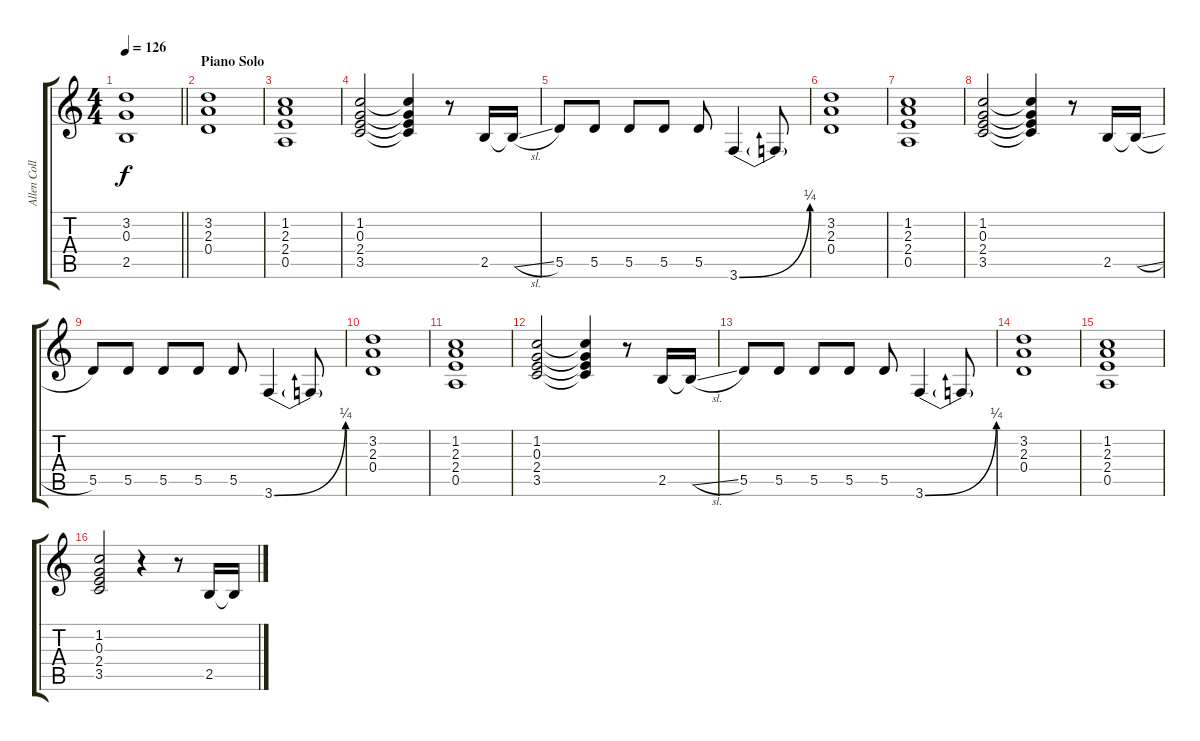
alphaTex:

\track ("Allen Collins - Rhythm Guitar" "Allen Coll") {instrument distortionguitar}
\staff {score tabs}
\tuning (E4 B3 G3 D3 A2 D2) {hide}
\ts (4 4)
\tempo 126
\clef g2
\barLineRight lightlight
\ks c
(3.2 0.3 2.5).1{dy f} |
\section ("" "Piano Solo")
(3.2 2.3 0.4).1 |
(1.2 2.3 2.4 0.5).1 |
(1.2 0.3 2.4 3.5).2 (1.2{t} 0.3{t} 2.4{t} 3.5{t}).4 r.8 2.5.16 2.5{sl t}.16 |
5.5.8 5.5.8 5.5.8 5.5.8 5.5.8 3.6{be (bend 0 0 60 1)}.4 3.6{t}.8 |
(3.2 2.3 0.4).1 |
(1.2 2.3 2.4 0.5).1 |
(1.2 0.3 2.4 3.5).2 (1.2{t} 0.3{t} 2.4{t} 3.5{t}).4 r.8 2.5.16 2.5{sl t}.16 |
5.5.8 5.5.8 5.5.8 5.5.8 5.5.8 3.6{be (bend 0 0 60 1)}.4 3.6{t}.8 |
(3.2 2.3 0.4).1 |
(1.2 2.3 2.4 0.5).1 |
(1.2 0.3 2.4 3.5).2 (1.2{t} 0.3{t} 2.4{t} 3.5{t}).4 r.8 2.5.16 2.5{sl t}.16 |
5.5.8 5.5.8 5.5.8 5.5.8 5.5.8 3.6{be (bend 0 0 60 1)}.4 3.6{t}.8 |
(3.2 2.3 0.4).1 |
(1.2 2.3 2.4 0.5).1 |
(1.2 0.3 2.4 3.5).2 r.4 r.8 2.5.16 2.5{sl t}.16
